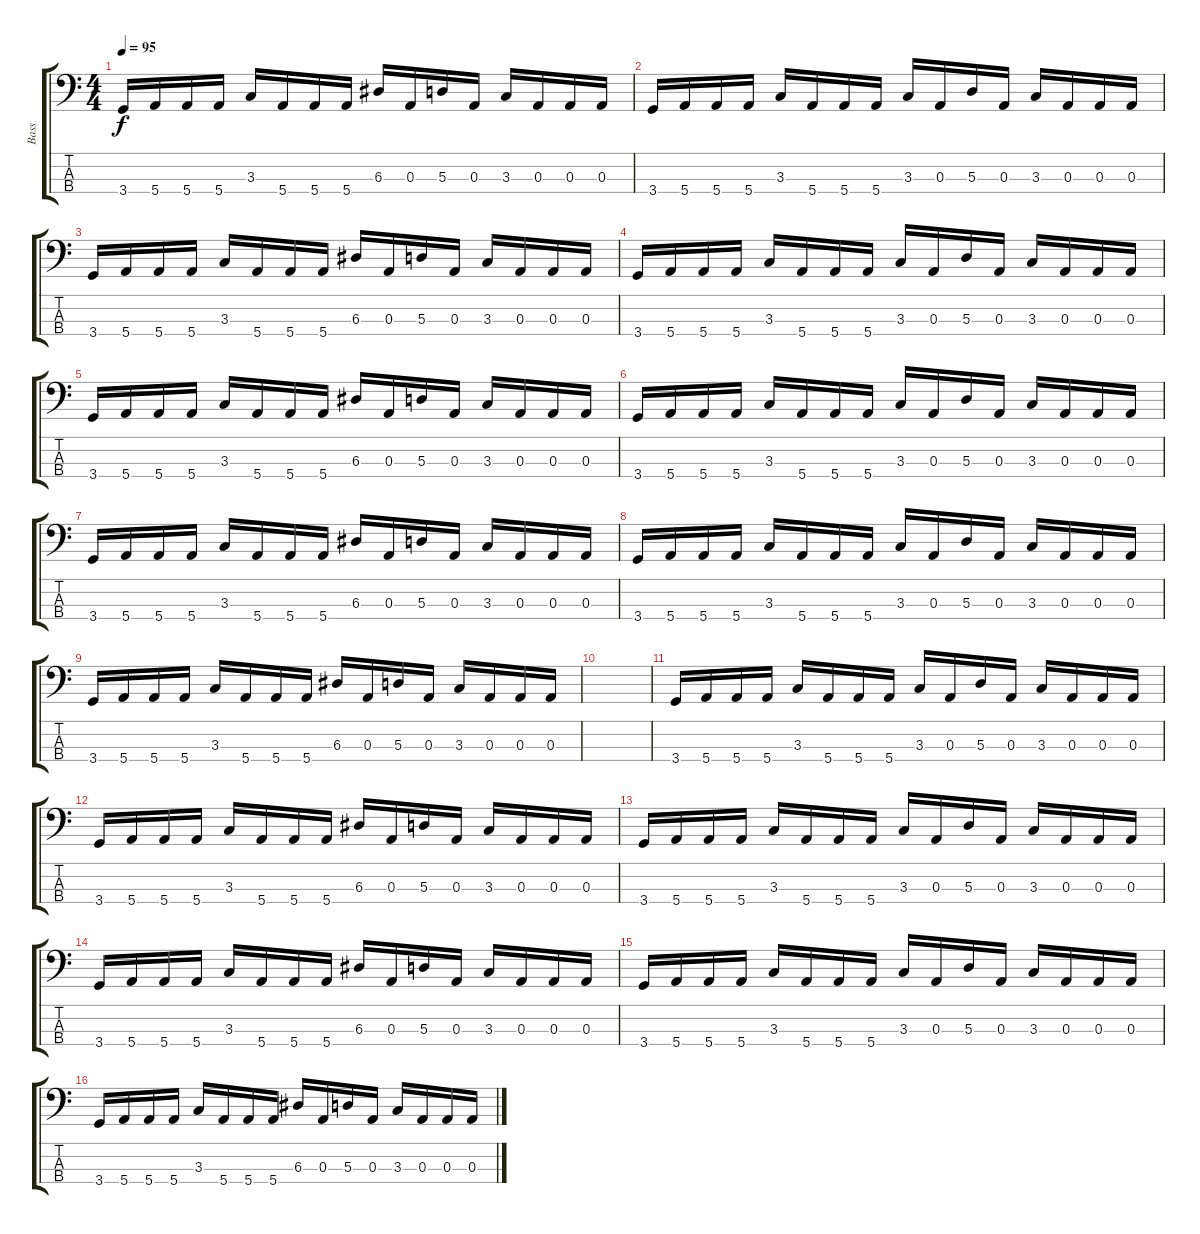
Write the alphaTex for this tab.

\track ("Bass" "Bass") {instrument electricbasspick}
\staff {score tabs}
\tuning (G2 D2 A1 E1) {hide}
\ts (4 4)
\tempo 95
\clef f4
\ks c
3.4.16{dy f} 5.4.16 5.4.16 5.4.16 3.3.16 5.4.16 5.4.16 5.4.16 6.3.16 0.3.16 5.3.16 0.3.16 3.3.16 0.3.16 0.3.16 0.3.16 |
3.4.16 5.4.16 5.4.16 5.4.16 3.3.16 5.4.16 5.4.16 5.4.16 3.3.16 0.3.16 5.3.16 0.3.16 3.3.16 0.3.16 0.3.16 0.3.16 |
3.4.16 5.4.16 5.4.16 5.4.16 3.3.16 5.4.16 5.4.16 5.4.16 6.3.16 0.3.16 5.3.16 0.3.16 3.3.16 0.3.16 0.3.16 0.3.16 |
3.4.16 5.4.16 5.4.16 5.4.16 3.3.16 5.4.16 5.4.16 5.4.16 3.3.16 0.3.16 5.3.16 0.3.16 3.3.16 0.3.16 0.3.16 0.3.16 |
3.4.16 5.4.16 5.4.16 5.4.16 3.3.16 5.4.16 5.4.16 5.4.16 6.3.16 0.3.16 5.3.16 0.3.16 3.3.16 0.3.16 0.3.16 0.3.16 |
3.4.16 5.4.16 5.4.16 5.4.16 3.3.16 5.4.16 5.4.16 5.4.16 3.3.16 0.3.16 5.3.16 0.3.16 3.3.16 0.3.16 0.3.16 0.3.16 |
3.4.16 5.4.16 5.4.16 5.4.16 3.3.16 5.4.16 5.4.16 5.4.16 6.3.16 0.3.16 5.3.16 0.3.16 3.3.16 0.3.16 0.3.16 0.3.16 |
3.4.16 5.4.16 5.4.16 5.4.16 3.3.16 5.4.16 5.4.16 5.4.16 3.3.16 0.3.16 5.3.16 0.3.16 3.3.16 0.3.16 0.3.16 0.3.16 |
3.4.16 5.4.16 5.4.16 5.4.16 3.3.16 5.4.16 5.4.16 5.4.16 6.3.16 0.3.16 5.3.16 0.3.16 3.3.16 0.3.16 0.3.16 0.3.16 |
|
3.4.16 5.4.16 5.4.16 5.4.16 3.3.16 5.4.16 5.4.16 5.4.16 3.3.16 0.3.16 5.3.16 0.3.16 3.3.16 0.3.16 0.3.16 0.3.16 |
3.4.16 5.4.16 5.4.16 5.4.16 3.3.16 5.4.16 5.4.16 5.4.16 6.3.16 0.3.16 5.3.16 0.3.16 3.3.16 0.3.16 0.3.16 0.3.16 |
3.4.16 5.4.16 5.4.16 5.4.16 3.3.16 5.4.16 5.4.16 5.4.16 3.3.16 0.3.16 5.3.16 0.3.16 3.3.16 0.3.16 0.3.16 0.3.16 |
3.4.16 5.4.16 5.4.16 5.4.16 3.3.16 5.4.16 5.4.16 5.4.16 6.3.16 0.3.16 5.3.16 0.3.16 3.3.16 0.3.16 0.3.16 0.3.16 |
3.4.16 5.4.16 5.4.16 5.4.16 3.3.16 5.4.16 5.4.16 5.4.16 3.3.16 0.3.16 5.3.16 0.3.16 3.3.16 0.3.16 0.3.16 0.3.16 |
3.4.16 5.4.16 5.4.16 5.4.16 3.3.16 5.4.16 5.4.16 5.4.16 6.3.16 0.3.16 5.3.16 0.3.16 3.3.16 0.3.16 0.3.16 0.3.16
